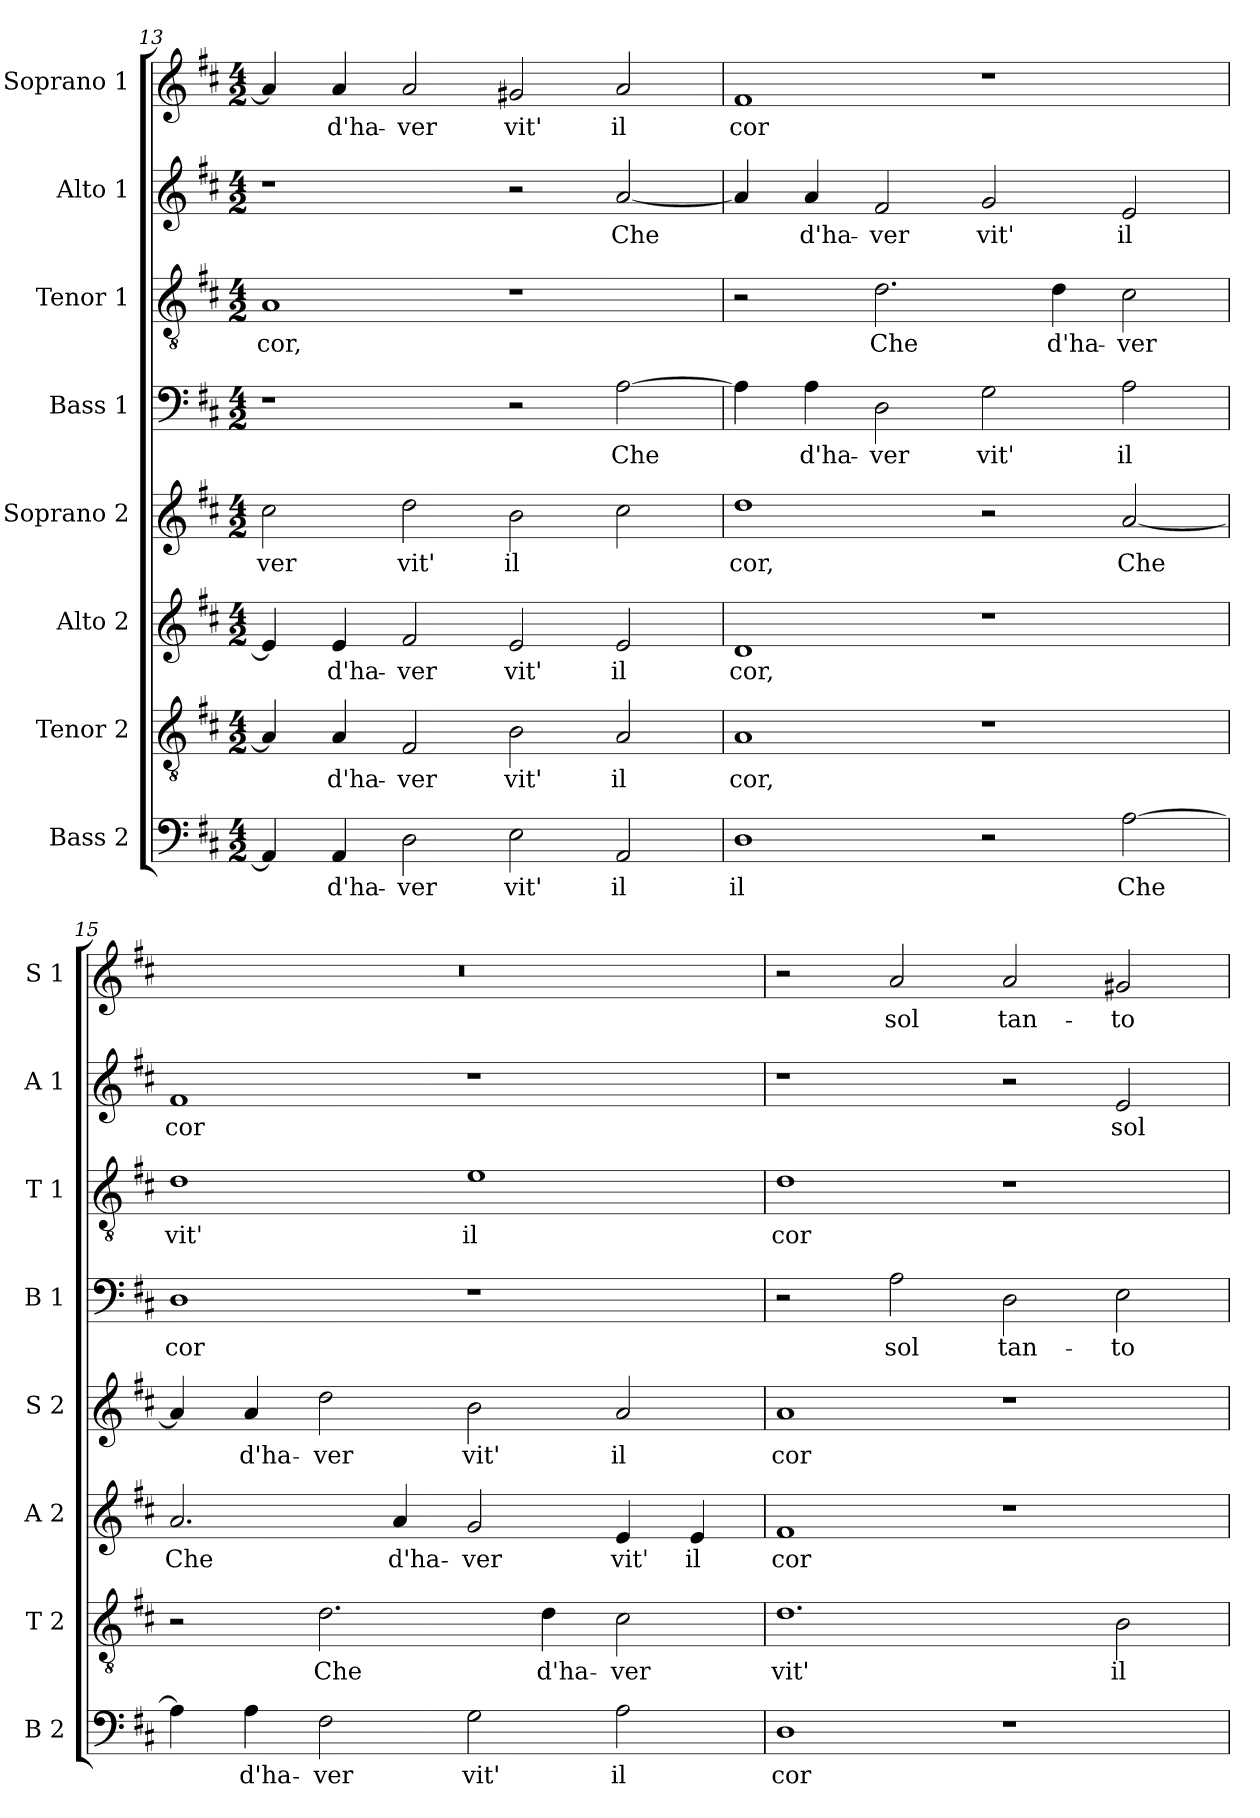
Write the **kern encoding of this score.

**kern	**text	**kern	**text	**kern	**text	**kern	**text	**kern	**text	**kern	**text	**kern	**text	**kern	**text
*part8	*part8	*part7	*part7	*part6	*part6	*part5	*part5	*part4	*part4	*part3	*part3	*part2	*part2	*part1	*part1
*staff8	*staff8	*staff7	*staff7	*staff6	*staff6	*staff5	*staff5	*staff4	*staff4	*staff3	*staff3	*staff2	*staff2	*staff1	*staff1
*I"Bass 2	*	*I"Tenor 2	*	*I"Alto 2	*	*I"Soprano 2	*	*I"Bass 1	*	*I"Tenor 1	*	*I"Alto 1	*	*I"Soprano 1	*
*I'B 2	*	*I'T 2	*	*I'A 2	*	*I'S 2	*	*I'B 1	*	*I'T 1	*	*I'A 1	*	*I'S 1	*
*clefF4	*	*clefGv2	*	*clefG2	*	*clefG2	*	*clefF4	*	*clefGv2	*	*clefG2	*	*clefG2	*
*k[f#c#]	*	*k[f#c#]	*	*k[f#c#]	*	*k[f#c#]	*	*k[f#c#]	*	*k[f#c#]	*	*k[f#c#]	*	*k[f#c#]	*
*D:	*	*D:	*	*D:	*	*D:	*	*D:	*	*D:	*	*D:	*	*D:	*
*M4/2	*	*M4/2	*	*M4/2	*	*M4/2	*	*M4/2	*	*M4/2	*	*M4/2	*	*M4/2	*
=13	=13	=13	=13	=13	=13	=13	=13	=13	=13	=13	=13	=13	=13	=13	=13
!	!	!	!	!	!	!	!LO:LY:b	!	!	!	!LO:LY:b	!	!	!	!
4AA/]	.	4A/]	.	4e/]	.	2cc#\	-ver	1r	.	1A	cor,	1r	.	4a/]	.
!	!LO:LY:b	!	!LO:LY:b	!	!LO:LY:b	!	!	!	!	!	!	!	!	!	!LO:LY:b
4AA/	d'ha-	4A/	d'ha-	4e/	d'ha-	.	.	.	.	.	.	.	.	4a/	d'ha-
!	!LO:LY:b	!	!LO:LY:b	!	!LO:LY:b	!	!LO:LY:b	!	!	!	!	!	!	!	!LO:LY:b
2D\	-ver	2F#/	-ver	2f#/	-ver	2dd\	vit'	.	.	.	.	.	.	2a/	-ver
!	!LO:LY:b	!	!LO:LY:b	!	!LO:LY:b	!	!LO:LY:b	!	!	!	!	!	!	!	!LO:LY:b
2E\	vit'	2B\	vit'	2e/	vit'	2b\	il	2r	.	1r	.	2r	.	2g#X/	vit'
!	!LO:LY:b	!	!LO:LY:b	!	!LO:LY:b	!	!	!	!LO:LY:b	!	!	!	!LO:LY:b	!	!LO:LY:b
2AA/	il	2A/	il	2e/	il	2cc#\	.	[2A\	Che	.	.	[2a/	Che	2a/	il
=14	=14	=14	=14	=14	=14	=14	=14	=14	=14	=14	=14	=14	=14	=14	=14
!	!LO:LY:b	!	!LO:LY:b	!	!LO:LY:b	!	!LO:LY:b	!	!	!	!	!	!	!	!LO:LY:b
1D	il	1A	cor,	1d	cor,	1dd	cor,	4A\]	.	2r	.	4a/]	.	1f#	cor
!	!	!	!	!	!	!	!	!	!LO:LY:b	!	!	!	!LO:LY:b	!	!
.	.	.	.	.	.	.	.	4A\	d'ha-	.	.	4a/	d'ha-	.	.
!	!	!	!	!	!	!	!	!	!LO:LY:b	!	!LO:LY:b	!	!LO:LY:b	!	!
.	.	.	.	.	.	.	.	2D\	-ver	2.d\	Che	2f#/	-ver	.	.
!	!	!	!	!	!	!	!	!	!LO:LY:b	!	!	!	!LO:LY:b	!	!
2r	.	1r	.	1r	.	2r	.	2G\	vit'	.	.	2g/	vit'	1r	.
!	!	!	!	!	!	!	!	!	!	!	!LO:LY:b	!	!	!	!
.	.	.	.	.	.	.	.	.	.	4d\	d'ha-	.	.	.	.
!	!LO:LY:b	!	!	!	!	!	!LO:LY:b	!	!LO:LY:b	!	!LO:LY:b	!	!LO:LY:b	!	!
[2A\	Che	.	.	.	.	[2a/	Che	2A\	il	2c#\	-ver	2e/	il	.	.
!!LO:LB:g=z
=15	=15	=15	=15	=15	=15	=15	=15	=15	=15	=15	=15	=15	=15	=15	=15
!	!	!	!	!	!LO:LY:b	!	!	!	!LO:LY:b	!	!LO:LY:b	!	!LO:LY:b	!	!
4A\]	.	2r	.	2.a/	Che	4a/]	.	1D	cor	1d	vit'	1f#	cor	0r	.
!	!LO:LY:b	!	!	!	!	!	!LO:LY:b	!	!	!	!	!	!	!	!
4A\	d'ha-	.	.	.	.	4a/	d'ha-	.	.	.	.	.	.	.	.
!	!LO:LY:b	!	!LO:LY:b	!	!	!	!LO:LY:b	!	!	!	!	!	!	!	!
2F#\	-ver	2.d\	Che	.	.	2dd\	-ver	.	.	.	.	.	.	.	.
!	!	!	!	!	!LO:LY:b	!	!	!	!	!	!	!	!	!	!
.	.	.	.	4a/	d'ha-	.	.	.	.	.	.	.	.	.	.
!	!LO:LY:b	!	!	!	!LO:LY:b	!	!LO:LY:b	!	!	!	!LO:LY:b	!	!	!	!
2G\	vit'	.	.	2g/	-ver	2b\	vit'	1r	.	1e	il	1r	.	.	.
!	!	!	!LO:LY:b	!	!	!	!	!	!	!	!	!	!	!	!
.	.	4d\	d'ha-	.	.	.	.	.	.	.	.	.	.	.	.
!	!LO:LY:b	!	!LO:LY:b	!	!LO:LY:b	!	!LO:LY:b	!	!	!	!	!	!	!	!
2A\	il	2c#\	-ver	4e/	vit'	2a/	il	.	.	.	.	.	.	.	.
!	!	!	!	!	!LO:LY:b	!	!	!	!	!	!	!	!	!	!
.	.	.	.	4e/	il	.	.	.	.	.	.	.	.	.	.
=16	=16	=16	=16	=16	=16	=16	=16	=16	=16	=16	=16	=16	=16	=16	=16
!	!LO:LY:b	!	!LO:LY:b	!	!LO:LY:b	!	!LO:LY:b	!	!	!	!LO:LY:b	!	!	!	!
1D	cor	1.d	vit'	1f#	cor	1a	cor	2r	.	1d	cor	1r	.	2r	.
!	!	!	!	!	!	!	!	!	!LO:LY:b	!	!	!	!	!	!LO:LY:b
.	.	.	.	.	.	.	.	2A\	sol	.	.	.	.	2a/	sol
!	!	!	!	!	!	!	!	!	!LO:LY:b	!	!	!	!	!	!LO:LY:b
1r	.	.	.	1r	.	1r	.	2D\	tan-	1r	.	2r	.	2a/	tan-
!	!	!	!LO:LY:b	!	!	!	!	!	!LO:LY:b	!	!	!	!LO:LY:b	!	!LO:LY:b
.	.	2B\	il	.	.	.	.	2E\	-to	.	.	2e/	sol	2g#X/	-to
=	=	=	=	=	=	=	=	=	=	=	=	=	=	=	=
*-	*-	*-	*-	*-	*-	*-	*-	*-	*-	*-	*-	*-	*-	*-	*-
